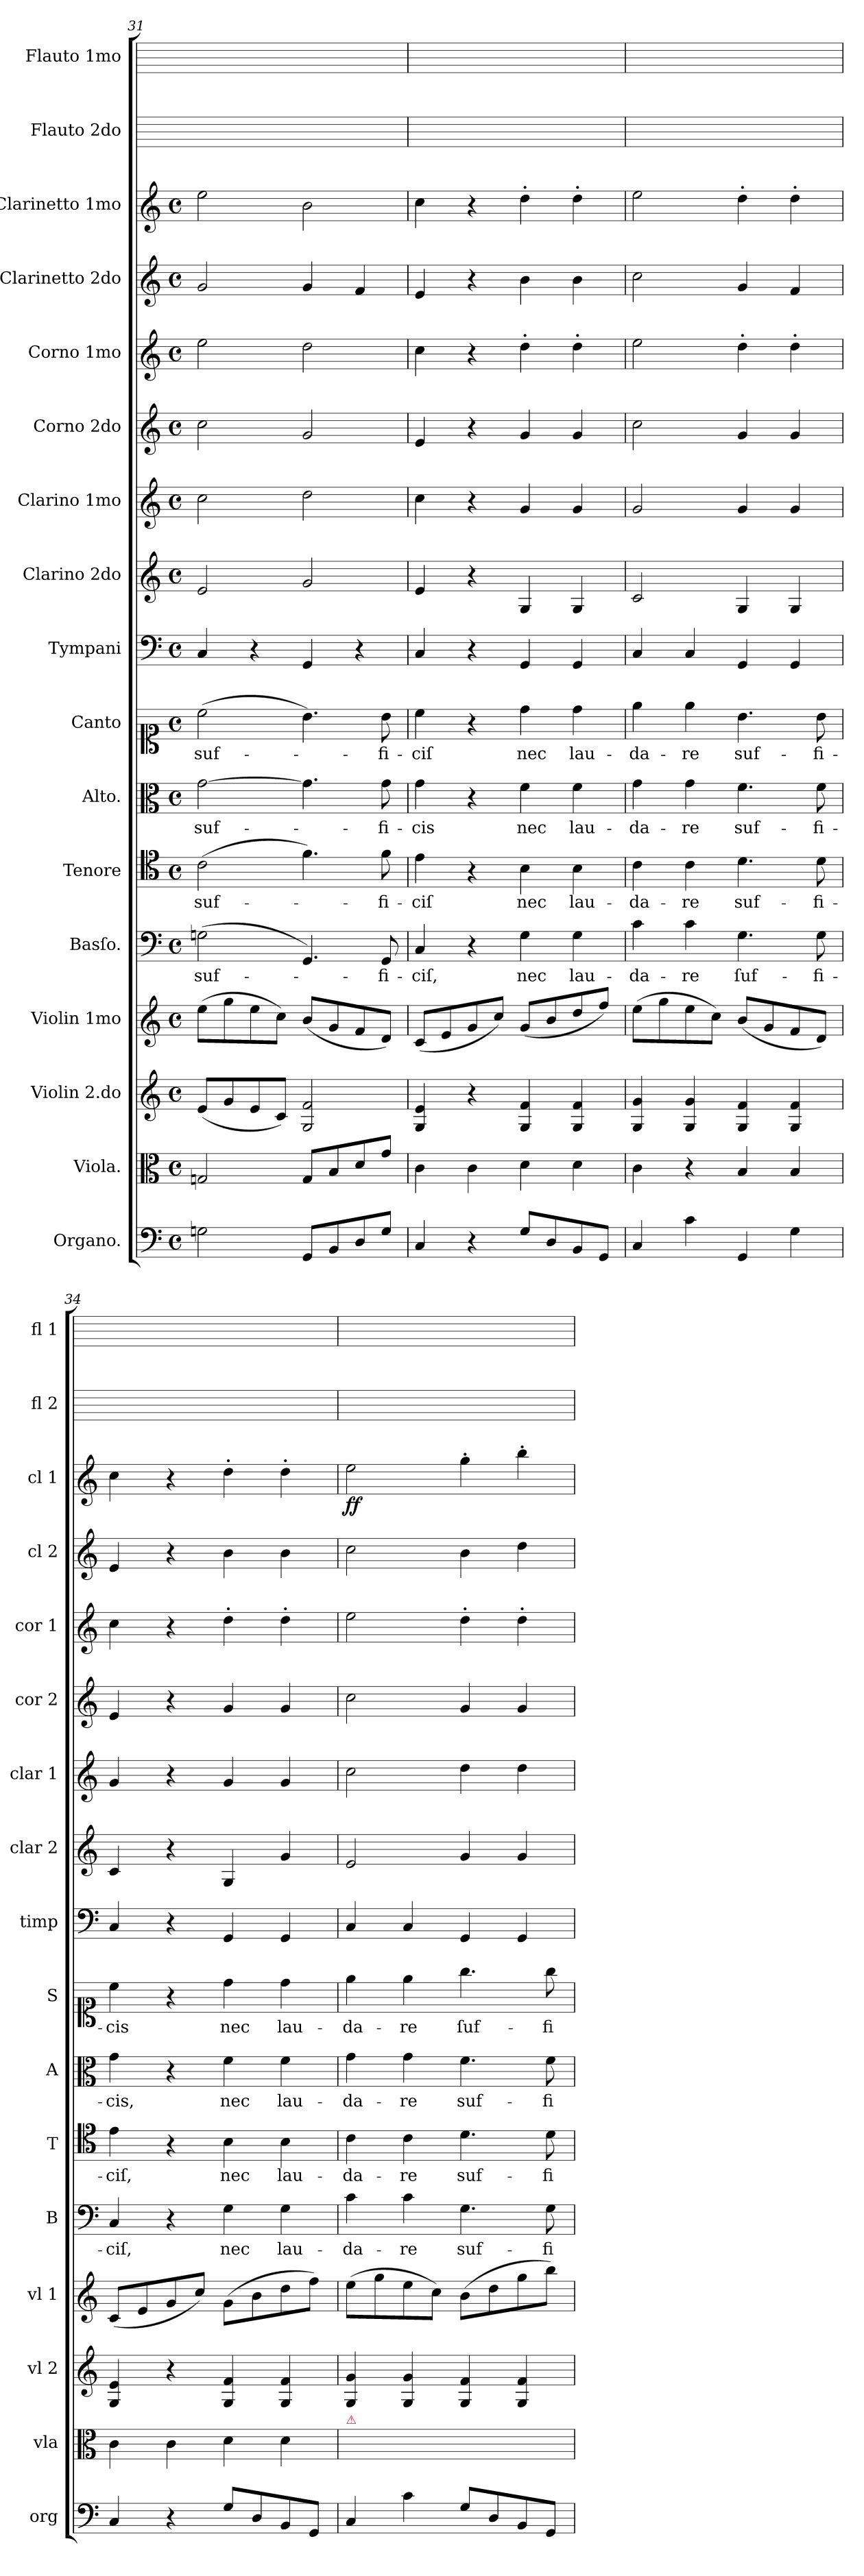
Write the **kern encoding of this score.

**kern	**kern	**kern	**kern	**kern	**text	**kern	**text	**kern	**text	**kern	**text	**kern	**kern	**kern	**kern	**kern	**kern	**kern	**dynam	**kern	**kern
*part17	*part16	*part15	*part14	*part13	*part13	*part12	*part12	*part11	*part11	*part10	*part10	*part9	*part8	*part7	*part6	*part5	*part4	*part3	*part3	*part2	*part1
*staff17	*staff16	*staff15	*staff14	*staff13	*staff13	*staff12	*staff12	*staff11	*staff11	*staff10	*staff10	*staff9	*staff8	*staff7	*staff6	*staff5	*staff4	*staff3	*staff3	*staff2	*staff1
*I"Organo.	*I"Viola.	*I"Violin 2.do	*I"Violin 1mo	*I"Basſo.	*	*I"Tenore	*	*I"Alto.	*	*I"Canto	*	*I"Tympani	*I"Clarino 2do	*I"Clarino 1mo	*I"Corno 2do	*I"Corno 1mo	*I"Clarinetto 2do	*I"Clarinetto 1mo	*	*I"Flauto 2do	*I"Flauto 1mo
*I'org	*I'vla	*I'vl 2	*I'vl 1	*I'B	*	*I'T	*	*I'A	*	*I'S	*	*I'timp	*I'clar 2	*I'clar 1	*I'cor 2	*I'cor 1	*I'cl 2	*I'cl 1	*	*I'fl 2	*I'fl 1
*clefF4	*clefC3	*clefG2	*clefG2	*clefF4	*	*clefC4	*	*clefC3	*	*clefC1	*	*clefF4	*clefG2	*clefG2	*clefG2	*clefG2	*clefG2	*clefG2	*	*	*
*k[]	*k[]	*k[]	*k[]	*k[]	*	*k[]	*	*k[]	*	*k[]	*	*k[]	*k[]	*k[]	*k[]	*k[]	*k[]	*k[]	*	*	*
*C:	*C:	*C:	*C:	*C:	*	*C:	*	*C:	*	*C:	*	*C:	*C:	*C:	*C:	*C:	*C:	*C:	*	*	*
*M4/4	*M4/4	*M4/4	*M4/4	*M4/4	*	*M4/4	*	*M4/4	*	*M4/4	*	*M4/4	*M4/4	*M4/4	*M4/4	*M4/4	*M4/4	*M4/4	*	*	*
*met(c)	*met(c)	*met(c)	*met(c)	*met(c)	*	*met(c)	*	*met(c)	*	*met(c)	*	*met(c)	*met(c)	*met(c)	*met(c)	*met(c)	*met(c)	*met(c)	*	*	*
=31	=31	=31	=31	=31	=31	=31	=31	=31	=31	=31	=31	=31	=31	=31	=31	=31	=31	=31	=31	=31	=31
2Gn\	2Gn/	(8e/L	(8ee\L	(2Gn\	suf-	(2c\	suf-	[2g\	suf-	(2cc\	suf-	4C/	2e/	2cc\	2cc\	2ee\	2g/	2ee\	.	1ryy	1ryy
.	.	8g/	8gg\	.	.	.	.	.	.	.	.	.	.	.	.	.	.	.	.	.	.
.	.	8e/	8ee\	.	.	.	.	.	.	.	.	4r	.	.	.	.	.	.	.	.	.
.	.	8c/J)	8cc\J)	.	.	.	.	.	.	.	.	.	.	.	.	.	.	.	.	.	.
8GG/L	8G/L	2G/ 2f/	(8b/L	4.GG/)	.	4.f\)	.	4.g\]	.	4.b\)	.	4GG/	2g/	2dd\	2g/	2dd\	4g/	2b\	.	.	.
8BB/	8B/	.	8g/	.	.	.	.	.	.	.	.	.	.	.	.	.	.	.	.	.	.
8D/	8d/	.	8f/	.	.	.	.	.	.	.	.	4r	.	.	.	.	4f/	.	.	.	.
8G/J	8g/J	.	8d/J)	8GG/	-fi-	8f\	-fi-	8g\	-fi-	8b\	-fi-	.	.	.	.	.	.	.	.	.	.
=32	=32	=32	=32	=32	=32	=32	=32	=32	=32	=32	=32	=32	=32	=32	=32	=32	=32	=32	=32	=32	=32
4C/	4c\	4G/ 4e/	(8c/L	4C/	-ciſ,	4e\	-ciſ	4g\	-cis	4cc\	-ciſ	4C/	4e/	4cc\	4e/	4cc\	4e/	4cc\	.	1ryy	1ryy
.	.	.	8e/	.	.	.	.	.	.	.	.	.	.	.	.	.	.	.	.	.	.
4r	4c\	4r	8g/	4r	.	4r	.	4r	.	4r	.	4r	4r	4r	4r	4r	4r	4r	.	.	.
.	.	.	8cc/J)	.	.	.	.	.	.	.	.	.	.	.	.	.	.	.	.	.	.
8G/L	4d\	4G/ 4f/	(8g/L	4G\	nec	4B\	nec	4f\	nec	4dd\	nec	4GG/	4G/	4g/	4g/	4dd'\	4b\	4dd'\	.	.	.
8D/	.	.	8b/	.	.	.	.	.	.	.	.	.	.	.	.	.	.	.	.	.	.
8BB/	4d\	4G/ 4f/	8dd/	4G\	lau-	4B\	lau-	4f\	lau-	4dd\	lau-	4GG/	4G/	4g/	4g/	4dd'\	4b\	4dd'\	.	.	.
8GG/J	.	.	8ff/J)	.	.	.	.	.	.	.	.	.	.	.	.	.	.	.	.	.	.
=33	=33	=33	=33	=33	=33	=33	=33	=33	=33	=33	=33	=33	=33	=33	=33	=33	=33	=33	=33	=33	=33
4C/	4c\	4G/ 4g/	(8ee\L	4c\	-da-	4c\	-da-	4g\	-da-	4ee\	-da-	4C/	2c/	2g/	2cc\	2ee\	2cc\	2ee\	.	1ryy	1ryy
.	.	.	8gg\	.	.	.	.	.	.	.	.	.	.	.	.	.	.	.	.	.	.
4c\	4r	4G/ 4g/	8ee\	4c\	-re	4c\	-re	4g\	-re	4ee\	-re	4C/	.	.	.	.	.	.	.	.	.
.	.	.	8cc\J)	.	.	.	.	.	.	.	.	.	.	.	.	.	.	.	.	.	.
4GG/	4B/	4G/ 4f/	(8b/L	4.G\	ſuf-	4.d\	suf-	4.f\	suf-	4.b\	suf-	4GG/	4G/	4g/	4g/	4dd'\	4g/	4dd'\	.	.	.
.	.	.	8g/	.	.	.	.	.	.	.	.	.	.	.	.	.	.	.	.	.	.
4G\	4B/	4G/ 4f/	8f/	.	.	.	.	.	.	.	.	4GG/	4G/	4g/	4g/	4dd'\	4f/	4dd'\	.	.	.
.	.	.	8d/J)	8G\	-fi-	8d\	-fi-	8f\	-fi-	8b\	-fi-	.	.	.	.	.	.	.	.	.	.
=34	=34	=34	=34	=34	=34	=34	=34	=34	=34	=34	=34	=34	=34	=34	=34	=34	=34	=34	=34	=34	=34
4C/	4c\	4G/ 4e/	(8c/L	4C/	-ciſ,	4e\	-ciſ,	4g\	-cis,	4cc\	-cis	4C/	4c/	4g/	4e/	4cc\	4e/	4cc\	.	1ryy	1ryy
.	.	.	8e/	.	.	.	.	.	.	.	.	.	.	.	.	.	.	.	.	.	.
4r	4c\	4r	8g/	4r	.	4r	.	4r	.	4r	.	4r	4r	4r	4r	4r	4r	4r	.	.	.
.	.	.	8cc/J)	.	.	.	.	.	.	.	.	.	.	.	.	.	.	.	.	.	.
8G/L	4d\	4G/ 4f/	(8g\L	4G\	nec	4B\	nec	4f\	nec	4dd\	nec	4GG/	4G/	4g/	4g/	4dd'\	4b\	4dd'\	.	.	.
8D/	.	.	8b\	.	.	.	.	.	.	.	.	.	.	.	.	.	.	.	.	.	.
8BB/	4d\	4G/ 4f/	8dd\	4G\	lau-	4B\	lau-	4f\	lau-	4dd\	lau-	4GG/	4g/	4g/	4g/	4dd'\	4b\	4dd'\	.	.	.
8GG/J	.	.	8ff\J)	.	.	.	.	.	.	.	.	.	.	.	.	.	.	.	.	.	.
=35	=35	=35	=35	=35	=35	=35	=35	=35	=35	=35	=35	=35	=35	=35	=35	=35	=35	=35	=35	=35	=35
!	!LO:TX:a:color=crimson:t=⚠	!	!	!	!	!	!	!	!	!	!	!	!	!	!	!	!	!	!	!	!
4C/	4c\yy	4G/ 4g/	(8ee\L	4c\	-da-	4c\	-da-	4g\	-da-	4ee\	-da-	4C/	2e/	2cc\	2cc\	2ee\	2cc\	2ee\	ff	1ryy	1ryy
.	.	.	8gg\	.	.	.	.	.	.	.	.	.	.	.	.	.	.	.	.	.	.
4c\	4c\yy	4G/ 4g/	8ee\	4c\	-re	4c\	-re	4g\	-re	4ee\	-re	4C/	.	.	.	.	.	.	.	.	.
.	.	.	8cc\J)	.	.	.	.	.	.	.	.	.	.	.	.	.	.	.	.	.	.
8G/L	4d\yy	4G/ 4f/	(8b\L	4.G\	suf-	4.d\	suf-	4.f\	suf-	4.gg\	ſuf-	4GG/	4g/	4dd\	4g/	4dd'\	4b\	4gg'\	.	.	.
8D/	.	.	8dd\	.	.	.	.	.	.	.	.	.	.	.	.	.	.	.	.	.	.
8BB/	4d\yy	4G/ 4f/	8gg\	.	.	.	.	.	.	.	.	4GG/	4g/	4dd\	4g/	4dd'\	4dd\	4bb'\	.	.	.
8GG/J	.	.	8bb\J)	8G\	-fi-	8d\	-fi-	8f\	-fi-	8gg\	-fi-	.	.	.	.	.	.	.	.	.	.
=	=	=	=	=	=	=	=	=	=	=	=	=	=	=	=	=	=	=	=	=	=
*-	*-	*-	*-	*-	*-	*-	*-	*-	*-	*-	*-	*-	*-	*-	*-	*-	*-	*-	*-	*-	*-
